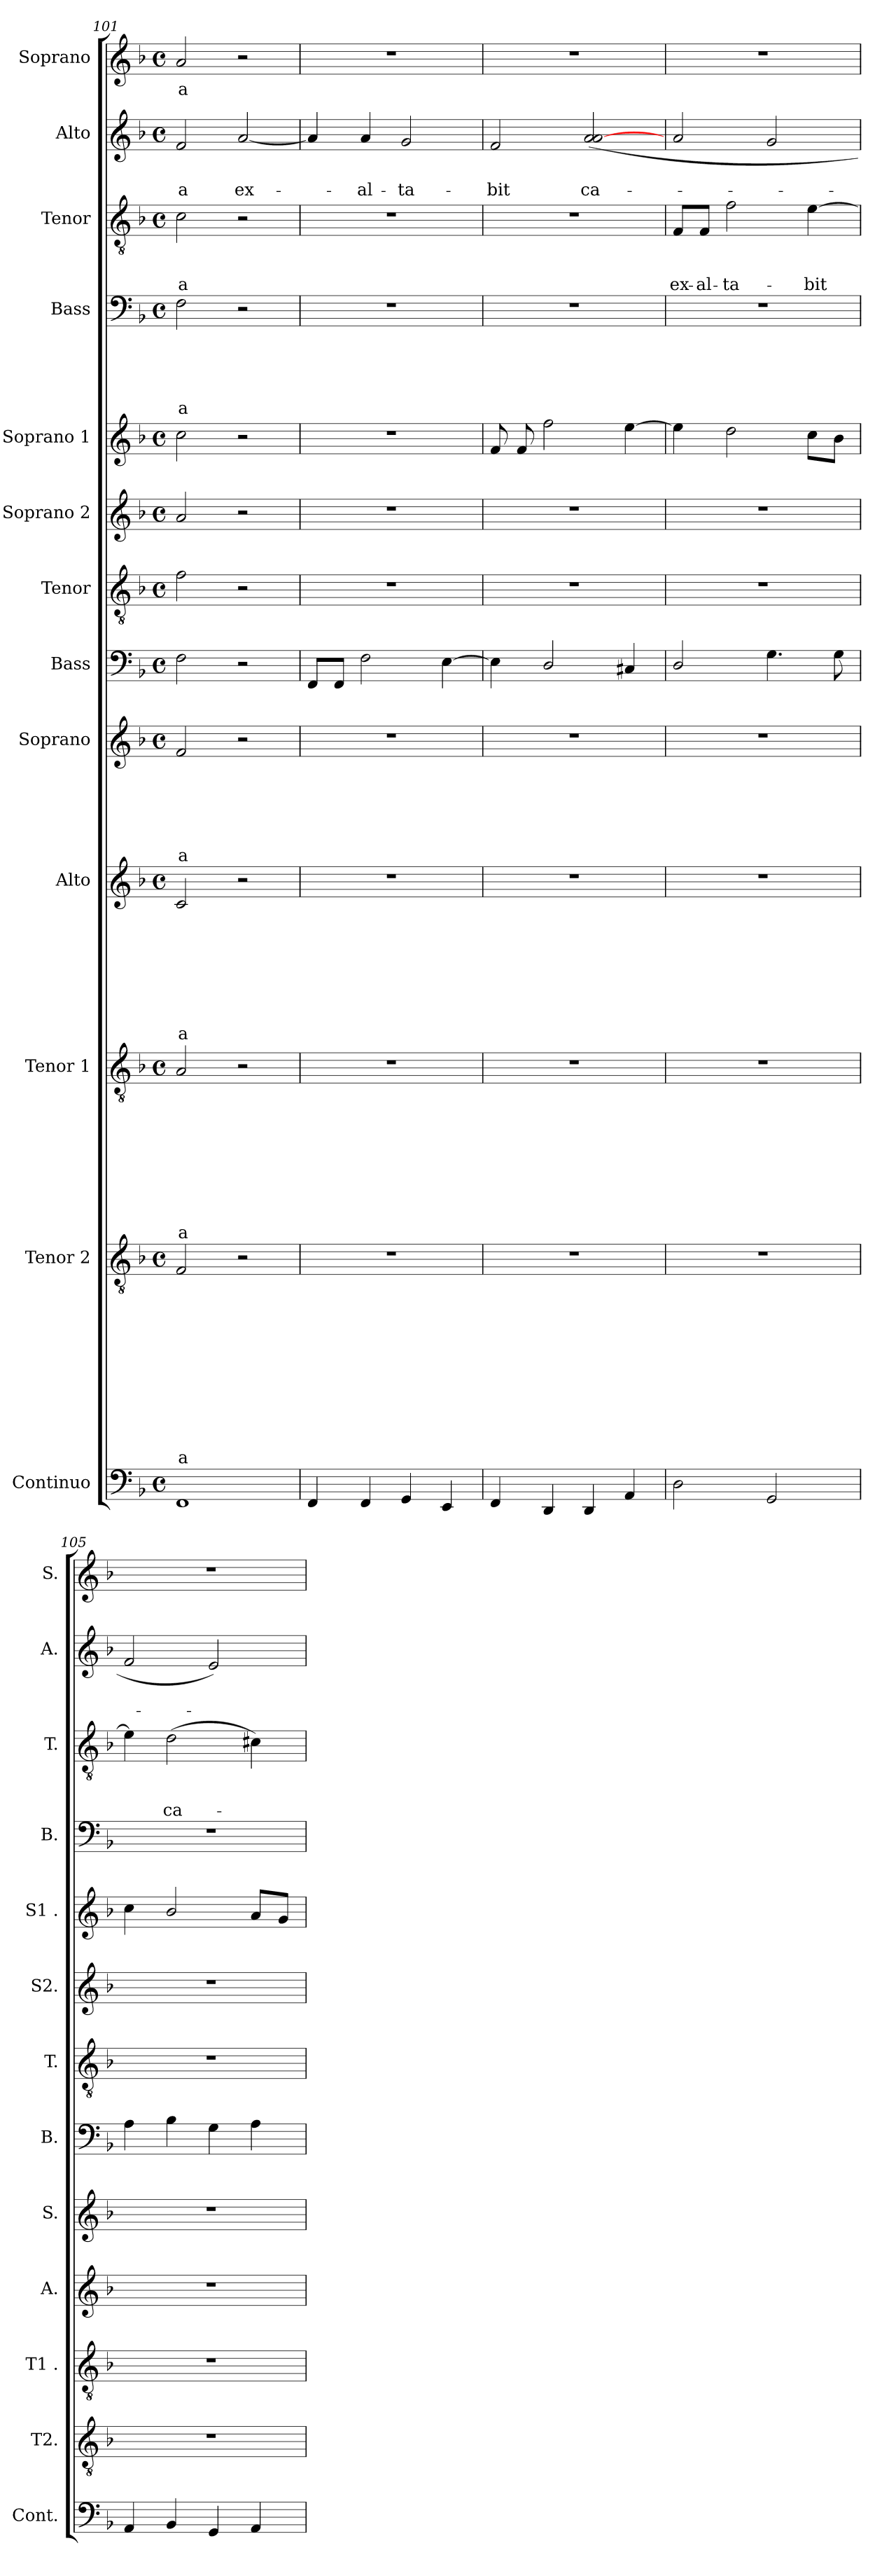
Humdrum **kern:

**kern	**kern	**text	**text	**text	**text	**text	**text	**text	**text	**text	**text	**text	**kern	**text	**text	**text	**text	**text	**text	**text	**text	**text	**kern	**text	**text	**text	**text	**text	**text	**text	**text	**kern	**text	**text	**text	**text	**text	**text	**kern	**kern	**kern	**kern	**kern	**text	**text	**text	**text	**text	**kern	**text	**text	**text	**kern	**text	**text	**kern	**text
*part13	*part12	*part12	*part12	*part12	*part12	*part12	*part12	*part12	*part12	*part12	*part12	*part12	*part11	*part11	*part11	*part11	*part11	*part11	*part11	*part11	*part11	*part11	*part10	*part10	*part10	*part10	*part10	*part10	*part10	*part10	*part10	*part9	*part9	*part9	*part9	*part9	*part9	*part9	*part8	*part7	*part6	*part5	*part4	*part4	*part4	*part4	*part4	*part4	*part3	*part3	*part3	*part3	*part2	*part2	*part2	*part1	*part1
*staff13	*staff12	*staff12	*staff12	*staff12	*staff12	*staff12	*staff12	*staff12	*staff12	*staff12	*staff12	*staff12	*staff11	*staff11	*staff11	*staff11	*staff11	*staff11	*staff11	*staff11	*staff11	*staff11	*staff10	*staff10	*staff10	*staff10	*staff10	*staff10	*staff10	*staff10	*staff10	*staff9	*staff9	*staff9	*staff9	*staff9	*staff9	*staff9	*staff8	*staff7	*staff6	*staff5	*staff4	*staff4	*staff4	*staff4	*staff4	*staff4	*staff3	*staff3	*staff3	*staff3	*staff2	*staff2	*staff2	*staff1	*staff1
*I"Continuo	*I"Tenor 2	*	*	*	*	*	*	*	*	*	*	*	*I"Tenor 1	*	*	*	*	*	*	*	*	*	*I"Alto	*	*	*	*	*	*	*	*	*I"Soprano	*	*	*	*	*	*	*I"Bass	*I"Tenor	*I"Soprano 2	*I"Soprano 1	*I"Bass	*	*	*	*	*	*I"Tenor	*	*	*	*I"Alto	*	*	*I"Soprano	*
*I'Cont.	*I'T2.	*	*	*	*	*	*	*	*	*	*	*	*I'T1 .	*	*	*	*	*	*	*	*	*	*I'A.	*	*	*	*	*	*	*	*	*I'S.	*	*	*	*	*	*	*I'B.	*I'T.	*I'S2.	*I'S1 .	*I'B.	*	*	*	*	*	*I'T.	*	*	*	*I'A.	*	*	*I'S.	*
*clefF4	*clefGv2	*	*	*	*	*	*	*	*	*	*	*	*clefGv2	*	*	*	*	*	*	*	*	*	*clefG2	*	*	*	*	*	*	*	*	*clefG2	*	*	*	*	*	*	*clefF4	*clefGv2	*clefG2	*clefG2	*clefF4	*	*	*	*	*	*clefGv2	*	*	*	*clefG2	*	*	*clefG2	*
*	*	*	*	*	*	*	*	*	*	*	*	*	*	*	*	*	*	*	*	*	*	*	*	*	*	*	*	*	*	*	*	*	*	*	*	*	*	*	*ITrd7c12	*	*	*	*	*	*	*	*	*	*	*	*	*	*	*	*	*	*
*k[b-]	*k[b-]	*	*	*	*	*	*	*	*	*	*	*	*k[b-]	*	*	*	*	*	*	*	*	*	*k[b-]	*	*	*	*	*	*	*	*	*k[b-]	*	*	*	*	*	*	*k[b-]	*k[b-]	*k[b-]	*k[b-]	*k[b-]	*	*	*	*	*	*k[b-]	*	*	*	*k[b-]	*	*	*k[b-]	*
*F:	*F:	*	*	*	*	*	*	*	*	*	*	*	*F:	*	*	*	*	*	*	*	*	*	*F:	*	*	*	*	*	*	*	*	*F:	*	*	*	*	*	*	*F:	*F:	*F:	*F:	*F:	*	*	*	*	*	*F:	*	*	*	*F:	*	*	*F:	*
*M4/4	*M4/4	*	*	*	*	*	*	*	*	*	*	*	*M4/4	*	*	*	*	*	*	*	*	*	*M4/4	*	*	*	*	*	*	*	*	*M4/4	*	*	*	*	*	*	*M4/4	*M4/4	*M4/4	*M4/4	*M4/4	*	*	*	*	*	*M4/4	*	*	*	*M4/4	*	*	*M4/4	*
*met(c)	*met(c)	*	*	*	*	*	*	*	*	*	*	*	*met(c)	*	*	*	*	*	*	*	*	*	*met(c)	*	*	*	*	*	*	*	*	*met(c)	*	*	*	*	*	*	*met(c)	*met(c)	*met(c)	*met(c)	*met(c)	*	*	*	*	*	*met(c)	*	*	*	*met(c)	*	*	*met(c)	*
=101	=101	=101	=101	=101	=101	=101	=101	=101	=101	=101	=101	=101	=101	=101	=101	=101	=101	=101	=101	=101	=101	=101	=101	=101	=101	=101	=101	=101	=101	=101	=101	=101	=101	=101	=101	=101	=101	=101	=101	=101	=101	=101	=101	=101	=101	=101	=101	=101	=101	=101	=101	=101	=101	=101	=101	=101	=101
!	!	!	!	!	!	!	!	!	!	!	!	!LO:LY:b	!	!	!	!	!	!	!	!	!	!LO:LY:b	!	!	!	!	!	!	!	!	!LO:LY:b	!	!	!	!	!	!	!LO:LY:b	!	!	!	!	!	!	!	!	!	!LO:LY:b	!	!	!	!LO:LY:b	!	!	!LO:LY:b	!	!LO:LY:b
1FF	2F/	.	.	.	.	.	.	.	.	.	.	-a	2A/	.	.	.	.	.	.	.	.	-a	2c/	.	.	.	.	.	.	.	-a	2f/	.	.	.	.	.	-a	2FF\	2f\	2a/	2cc\	2F\	.	.	.	.	-a	2c\	.	.	-a	2f/	.	-a	2a/	-a
!	!	!	!	!	!	!	!	!	!	!	!	!	!	!	!	!	!	!	!	!	!	!	!	!	!	!	!	!	!	!	!	!	!	!	!	!	!	!	!	!	!	!	!	!	!	!	!	!	!	!	!	!	!	!	!LO:LY:b	!	!
.	2r	.	.	.	.	.	.	.	.	.	.	.	2r	.	.	.	.	.	.	.	.	.	2r	.	.	.	.	.	.	.	.	2r	.	.	.	.	.	.	2r	2r	2r	2r	2r	.	.	.	.	.	2r	.	.	.	[<2a/	.	ex-	2r	.
=102	=102	=102	=102	=102	=102	=102	=102	=102	=102	=102	=102	=102	=102	=102	=102	=102	=102	=102	=102	=102	=102	=102	=102	=102	=102	=102	=102	=102	=102	=102	=102	=102	=102	=102	=102	=102	=102	=102	=102	=102	=102	=102	=102	=102	=102	=102	=102	=102	=102	=102	=102	=102	=102	=102	=102	=102	=102
4FF/	1r	.	.	.	.	.	.	.	.	.	.	.	1r	.	.	.	.	.	.	.	.	.	1r	.	.	.	.	.	.	.	.	1r	.	.	.	.	.	.	8FFF/L	1r	1r	1r	1r	.	.	.	.	.	1r	.	.	.	4a/]	.	.	1r	.
.	.	.	.	.	.	.	.	.	.	.	.	.	.	.	.	.	.	.	.	.	.	.	.	.	.	.	.	.	.	.	.	.	.	.	.	.	.	.	8FFF/J	.	.	.	.	.	.	.	.	.	.	.	.	.	.	.	.	.	.
!	!	!	!	!	!	!	!	!	!	!	!	!	!	!	!	!	!	!	!	!	!	!	!	!	!	!	!	!	!	!	!	!	!	!	!	!	!	!	!	!	!	!	!	!	!	!	!	!	!	!	!	!	!	!	!LO:LY:b	!	!
4FF/	.	.	.	.	.	.	.	.	.	.	.	.	.	.	.	.	.	.	.	.	.	.	.	.	.	.	.	.	.	.	.	.	.	.	.	.	.	.	2FF\	.	.	.	.	.	.	.	.	.	.	.	.	.	4a/	.	-al-	.	.
!	!	!	!	!	!	!	!	!	!	!	!	!	!	!	!	!	!	!	!	!	!	!	!	!	!	!	!	!	!	!	!	!	!	!	!	!	!	!	!	!	!	!	!	!	!	!	!	!	!	!	!	!	!	!	!LO:LY:b	!	!
4GG/	.	.	.	.	.	.	.	.	.	.	.	.	.	.	.	.	.	.	.	.	.	.	.	.	.	.	.	.	.	.	.	.	.	.	.	.	.	.	.	.	.	.	.	.	.	.	.	.	.	.	.	.	2g/	.	-ta-	.	.
4EE/	.	.	.	.	.	.	.	.	.	.	.	.	.	.	.	.	.	.	.	.	.	.	.	.	.	.	.	.	.	.	.	.	.	.	.	.	.	.	[<4EE\	.	.	.	.	.	.	.	.	.	.	.	.	.	.	.	.	.	.
!!LO:PB:g=z
=103	=103	=103	=103	=103	=103	=103	=103	=103	=103	=103	=103	=103	=103	=103	=103	=103	=103	=103	=103	=103	=103	=103	=103	=103	=103	=103	=103	=103	=103	=103	=103	=103	=103	=103	=103	=103	=103	=103	=103	=103	=103	=103	=103	=103	=103	=103	=103	=103	=103	=103	=103	=103	=103	=103	=103	=103	=103
!	!	!	!	!	!	!	!	!	!	!	!	!	!	!	!	!	!	!	!	!	!	!	!	!	!	!	!	!	!	!	!	!	!	!	!	!	!	!	!	!	!	!	!	!	!	!	!	!	!	!	!	!	!	!	!LO:LY:b	!	!
4FF/	1r	.	.	.	.	.	.	.	.	.	.	.	1r	.	.	.	.	.	.	.	.	.	1r	.	.	.	.	.	.	.	.	1r	.	.	.	.	.	.	4EE\]	1r	1r	8f/	1r	.	.	.	.	.	1r	.	.	.	2f/	.	-bit	1r	.
.	.	.	.	.	.	.	.	.	.	.	.	.	.	.	.	.	.	.	.	.	.	.	.	.	.	.	.	.	.	.	.	.	.	.	.	.	.	.	.	.	.	8f/	.	.	.	.	.	.	.	.	.	.	.	.	.	.	.
4DD/	.	.	.	.	.	.	.	.	.	.	.	.	.	.	.	.	.	.	.	.	.	.	.	.	.	.	.	.	.	.	.	.	.	.	.	.	.	.	2DD/	.	.	2ff\	.	.	.	.	.	.	.	.	.	.	.	.	.	.	.
!	!	!	!	!	!	!	!	!	!	!	!	!	!	!	!	!	!	!	!	!	!	!	!	!	!	!	!	!	!	!	!	!	!	!	!	!	!	!	!	!	!	!	!	!	!	!	!	!	!	!	!	!	!	!	!LO:LY:b	!	!
4DD/	.	.	.	.	.	.	.	.	.	.	.	.	.	.	.	.	.	.	.	.	.	.	.	.	.	.	.	.	.	.	.	.	.	.	.	.	.	.	.	.	.	.	.	.	.	.	.	.	.	.	.	.	(>2a/ [<2a/	.	ca-	.	.
4AA/	.	.	.	.	.	.	.	.	.	.	.	.	.	.	.	.	.	.	.	.	.	.	.	.	.	.	.	.	.	.	.	.	.	.	.	.	.	.	4CC#X/	.	.	[>4ee\	.	.	.	.	.	.	.	.	.	.	.	.	.	.	.
=104	=104	=104	=104	=104	=104	=104	=104	=104	=104	=104	=104	=104	=104	=104	=104	=104	=104	=104	=104	=104	=104	=104	=104	=104	=104	=104	=104	=104	=104	=104	=104	=104	=104	=104	=104	=104	=104	=104	=104	=104	=104	=104	=104	=104	=104	=104	=104	=104	=104	=104	=104	=104	=104	=104	=104	=104	=104
!	!	!	!	!	!	!	!	!	!	!	!	!	!	!	!	!	!	!	!	!	!	!	!	!	!	!	!	!	!	!	!	!	!	!	!	!	!	!	!	!	!	!	!	!	!	!	!	!	!	!	!	!LO:LY:b	!	!	!	!	!
2D\	1r	.	.	.	.	.	.	.	.	.	.	.	1r	.	.	.	.	.	.	.	.	.	1r	.	.	.	.	.	.	.	.	1r	.	.	.	.	.	.	2DD/	1r	1r	4ee\]	1r	.	.	.	.	.	8F/L	.	.	ex-	2a/	.	.	1r	.
!	!	!	!	!	!	!	!	!	!	!	!	!	!	!	!	!	!	!	!	!	!	!	!	!	!	!	!	!	!	!	!	!	!	!	!	!	!	!	!	!	!	!	!	!	!	!	!	!	!	!	!	!LO:LY:b	!	!	!	!	!
.	.	.	.	.	.	.	.	.	.	.	.	.	.	.	.	.	.	.	.	.	.	.	.	.	.	.	.	.	.	.	.	.	.	.	.	.	.	.	.	.	.	.	.	.	.	.	.	.	8F/J	.	.	-al-	.	.	.	.	.
!	!	!	!	!	!	!	!	!	!	!	!	!	!	!	!	!	!	!	!	!	!	!	!	!	!	!	!	!	!	!	!	!	!	!	!	!	!	!	!	!	!	!	!	!	!	!	!	!	!	!	!	!LO:LY:b	!	!	!	!	!
.	.	.	.	.	.	.	.	.	.	.	.	.	.	.	.	.	.	.	.	.	.	.	.	.	.	.	.	.	.	.	.	.	.	.	.	.	.	.	.	.	.	2dd\	.	.	.	.	.	.	2f\	.	.	-ta-	.	.	.	.	.
2GG/	.	.	.	.	.	.	.	.	.	.	.	.	.	.	.	.	.	.	.	.	.	.	.	.	.	.	.	.	.	.	.	.	.	.	.	.	.	.	4.GG\	.	.	.	.	.	.	.	.	.	.	.	.	.	2g/	.	.	.	.
!	!	!	!	!	!	!	!	!	!	!	!	!	!	!	!	!	!	!	!	!	!	!	!	!	!	!	!	!	!	!	!	!	!	!	!	!	!	!	!	!	!	!	!	!	!	!	!	!	!	!	!	!LO:LY:b	!	!	!	!	!
.	.	.	.	.	.	.	.	.	.	.	.	.	.	.	.	.	.	.	.	.	.	.	.	.	.	.	.	.	.	.	.	.	.	.	.	.	.	.	.	.	.	8cc\L	.	.	.	.	.	.	[>4e\	.	.	-bit	.	.	.	.	.
.	.	.	.	.	.	.	.	.	.	.	.	.	.	.	.	.	.	.	.	.	.	.	.	.	.	.	.	.	.	.	.	.	.	.	.	.	.	.	8GG\	.	.	8b-\J	.	.	.	.	.	.	.	.	.	.	.	.	.	.	.
=105	=105	=105	=105	=105	=105	=105	=105	=105	=105	=105	=105	=105	=105	=105	=105	=105	=105	=105	=105	=105	=105	=105	=105	=105	=105	=105	=105	=105	=105	=105	=105	=105	=105	=105	=105	=105	=105	=105	=105	=105	=105	=105	=105	=105	=105	=105	=105	=105	=105	=105	=105	=105	=105	=105	=105	=105	=105
4AA/	1r	.	.	.	.	.	.	.	.	.	.	.	1r	.	.	.	.	.	.	.	.	.	1r	.	.	.	.	.	.	.	.	1r	.	.	.	.	.	.	4AA\	1r	1r	4cc\	1r	.	.	.	.	.	4e\]	.	.	.	2f/	.	.	1r	.
!	!	!	!	!	!	!	!	!	!	!	!	!	!	!	!	!	!	!	!	!	!	!	!	!	!	!	!	!	!	!	!	!	!	!	!	!	!	!	!	!	!	!	!	!	!	!	!	!	!	!	!	!LO:LY:b	!	!	!	!	!
4BB-/	.	.	.	.	.	.	.	.	.	.	.	.	.	.	.	.	.	.	.	.	.	.	.	.	.	.	.	.	.	.	.	.	.	.	.	.	.	.	4BB-\	.	.	2b-/	.	.	.	.	.	.	(>2d\	.	.	ca-	.	.	.	.	.
4GG/	.	.	.	.	.	.	.	.	.	.	.	.	.	.	.	.	.	.	.	.	.	.	.	.	.	.	.	.	.	.	.	.	.	.	.	.	.	.	4GG\	.	.	.	.	.	.	.	.	.	.	.	.	.	2e/)	.	.	.	.
4AA/	.	.	.	.	.	.	.	.	.	.	.	.	.	.	.	.	.	.	.	.	.	.	.	.	.	.	.	.	.	.	.	.	.	.	.	.	.	.	4AA\	.	.	8a/L	.	.	.	.	.	.	4c#X\)	.	.	.	.	.	.	.	.
.	.	.	.	.	.	.	.	.	.	.	.	.	.	.	.	.	.	.	.	.	.	.	.	.	.	.	.	.	.	.	.	.	.	.	.	.	.	.	.	.	.	8g/J	.	.	.	.	.	.	.	.	.	.	.	.	.	.	.
=	=	=	=	=	=	=	=	=	=	=	=	=	=	=	=	=	=	=	=	=	=	=	=	=	=	=	=	=	=	=	=	=	=	=	=	=	=	=	=	=	=	=	=	=	=	=	=	=	=	=	=	=	=	=	=	=	=
*-	*-	*-	*-	*-	*-	*-	*-	*-	*-	*-	*-	*-	*-	*-	*-	*-	*-	*-	*-	*-	*-	*-	*-	*-	*-	*-	*-	*-	*-	*-	*-	*-	*-	*-	*-	*-	*-	*-	*-	*-	*-	*-	*-	*-	*-	*-	*-	*-	*-	*-	*-	*-	*-	*-	*-	*-	*-
